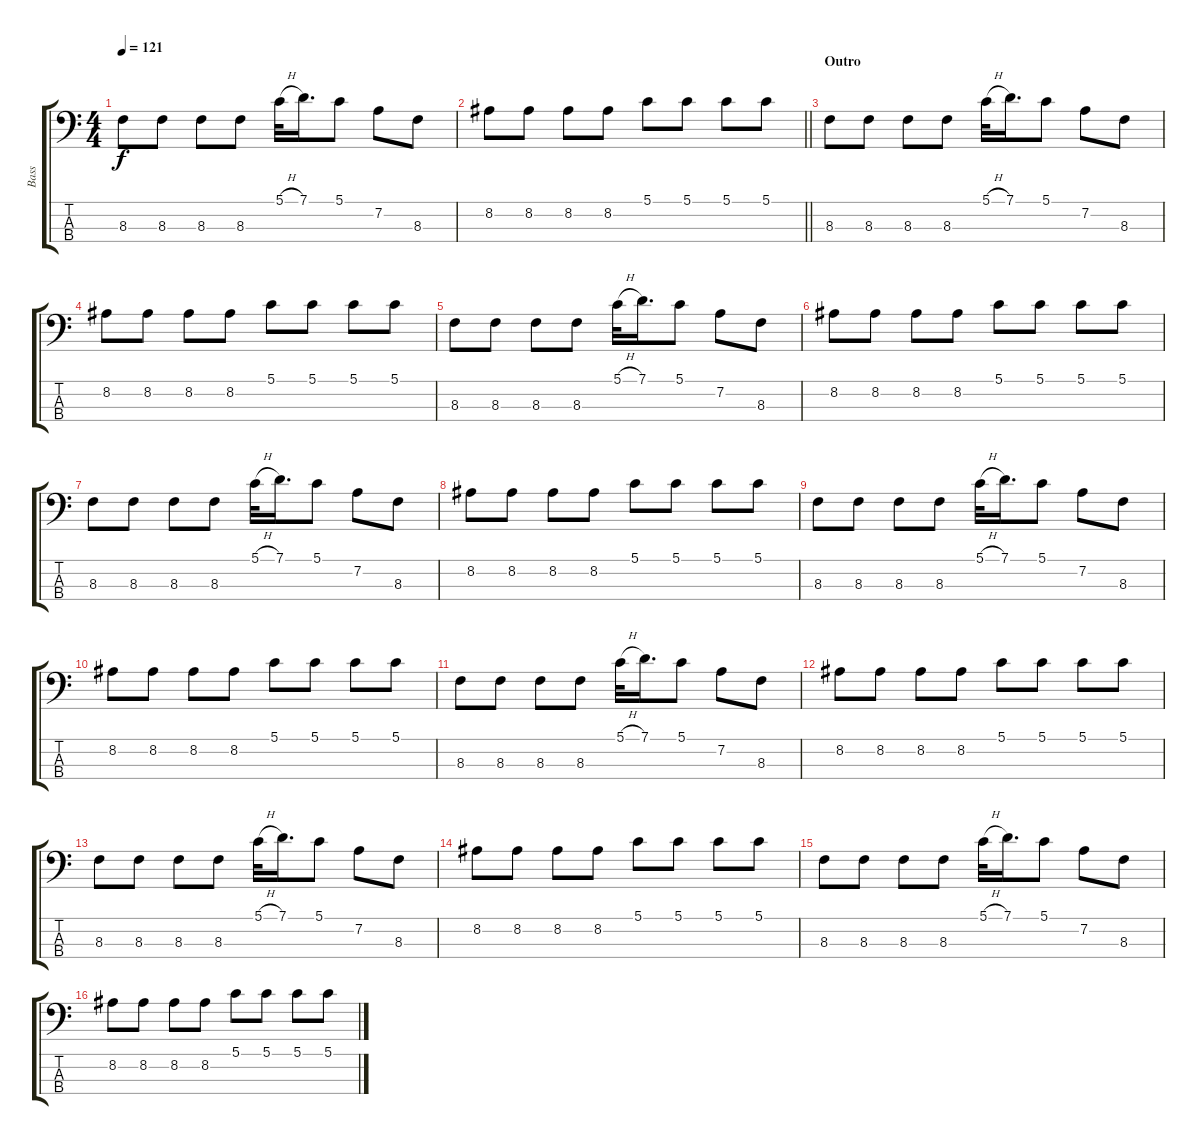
\track ("Bass" "Bass") {instrument electricbassfinger}
\staff {score tabs}
\tuning (G2 D2 A1 E1) {hide}
\ts (4 4)
\tempo 121
\clef f4
\ks c
8.3.8{dy f} 8.3.8 8.3.8 8.3.8 5.1{h}.32 7.1.16{d} 5.1.8 7.2.8 8.3.8 |
\barLineRight lightlight
8.2.8 8.2.8 8.2.8 8.2.8 5.1.8 5.1.8 5.1.8 5.1.8 |
\section ("" "Outro")
8.3.8 8.3.8 8.3.8 8.3.8 5.1{h}.32 7.1.16{d} 5.1.8 7.2.8 8.3.8 |
8.2.8 8.2.8 8.2.8 8.2.8 5.1.8 5.1.8 5.1.8 5.1.8 |
8.3.8 8.3.8 8.3.8 8.3.8 5.1{h}.32 7.1.16{d} 5.1.8 7.2.8 8.3.8 |
8.2.8 8.2.8 8.2.8 8.2.8 5.1.8 5.1.8 5.1.8 5.1.8 |
8.3.8 8.3.8 8.3.8 8.3.8 5.1{h}.32 7.1.16{d} 5.1.8 7.2.8 8.3.8 |
8.2.8 8.2.8 8.2.8 8.2.8 5.1.8 5.1.8 5.1.8 5.1.8 |
8.3.8 8.3.8 8.3.8 8.3.8 5.1{h}.32 7.1.16{d} 5.1.8 7.2.8 8.3.8 |
8.2.8 8.2.8 8.2.8 8.2.8 5.1.8 5.1.8 5.1.8 5.1.8 |
8.3.8 8.3.8 8.3.8 8.3.8 5.1{h}.32 7.1.16{d} 5.1.8 7.2.8 8.3.8 |
8.2.8 8.2.8 8.2.8 8.2.8 5.1.8 5.1.8 5.1.8 5.1.8 |
8.3.8 8.3.8 8.3.8 8.3.8 5.1{h}.32 7.1.16{d} 5.1.8 7.2.8 8.3.8 |
8.2.8 8.2.8 8.2.8 8.2.8 5.1.8 5.1.8 5.1.8 5.1.8 |
8.3.8{volume 0} 8.3.8 8.3.8 8.3.8 5.1{h}.32 7.1.16{d} 5.1.8 7.2.8 8.3.8 |
8.2.8 8.2.8 8.2.8 8.2.8 5.1.8 5.1.8 5.1.8 5.1.8
